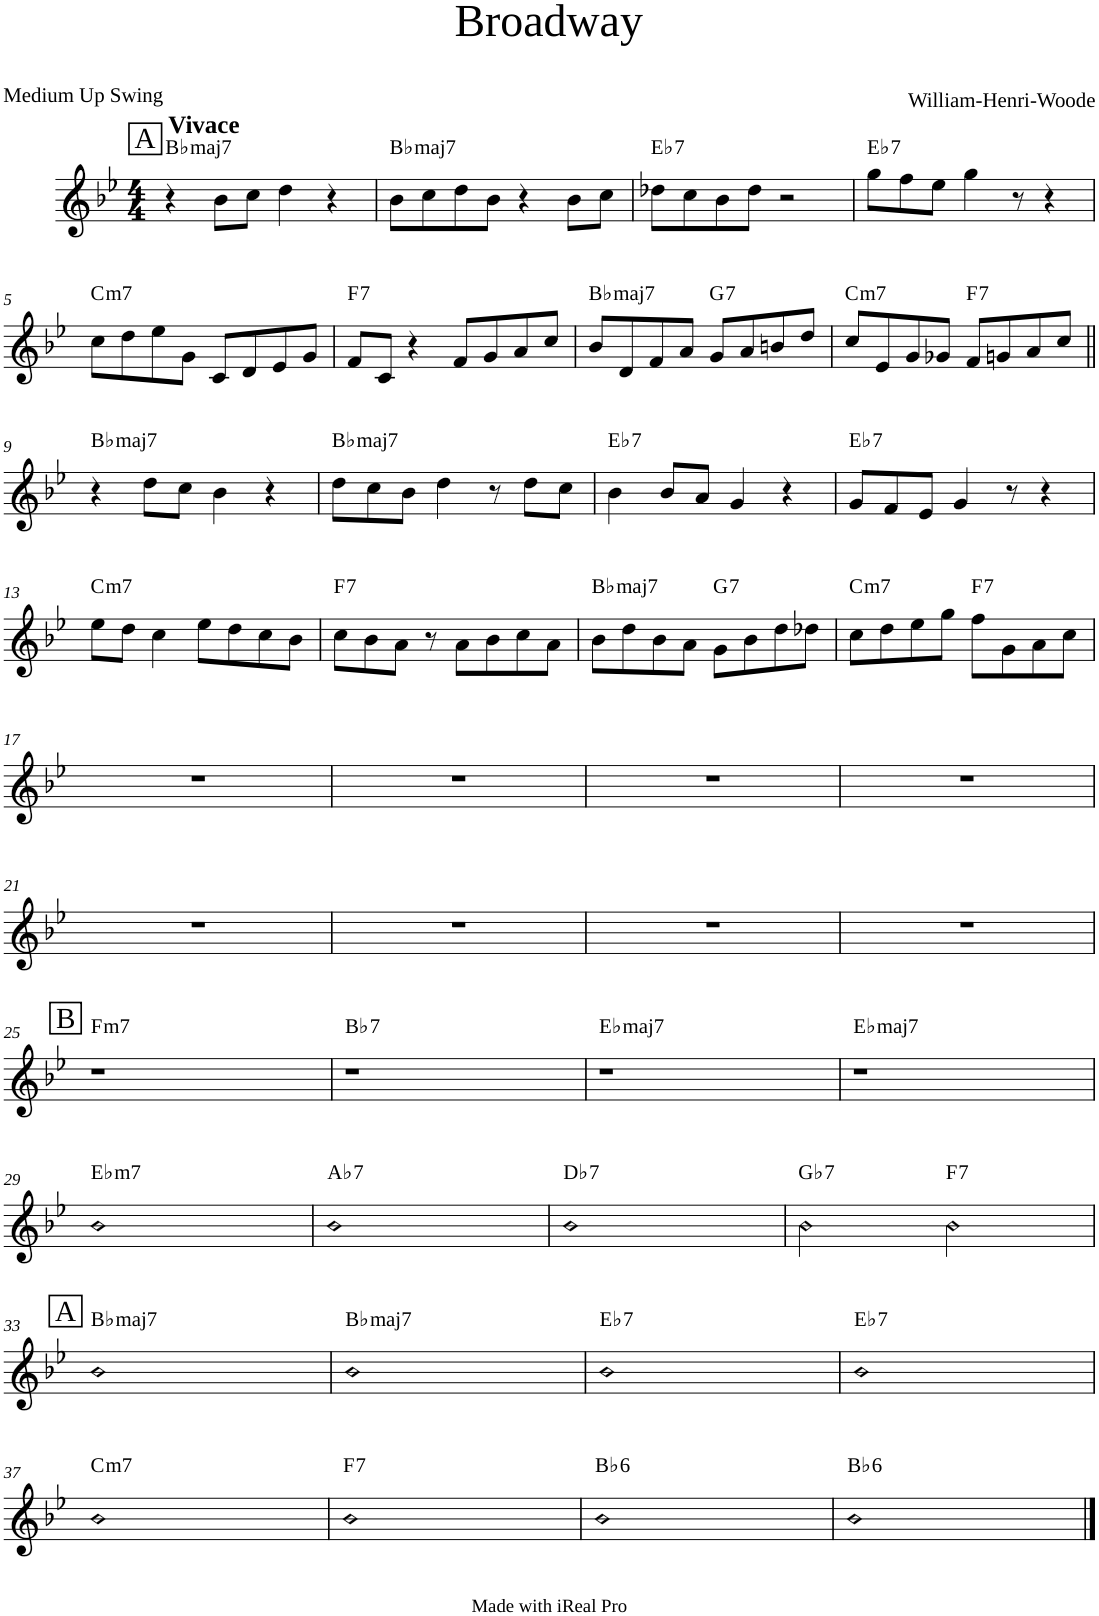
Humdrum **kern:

**kern	**harte
*part1	*part1
*staff1	*
*I"Lead sheet	*
*clefG2	*
*k[b-e-]	*
*B-:	*
*M4/4	*
!!LO:REH:place=s1:a:cj:fs=14:t=A
=1	=1
!LO:TX:a:B:t=Vivace	!LO:H:kt=maj7
4r	Bb:maj7
8b-\L	.
8cc\J	.
4dd\	.
4r	.
=2	=2
!	!LO:H:kt=maj7
8b-\L	Bb:maj7
8cc\	.
8dd\	.
8b-\J	.
4r	.
8b-\L	.
8cc\J	.
=3	=3
!	!LO:H:kt=7
8dd-X\L	Eb:7
8cc\	.
8b-\	.
8dd-\J	.
2r	.
=4	=4
!	!LO:H:kt=7
8gg\L	Eb:7
8ff\	.
8ee-\J	.
4gg\	.
8r	.
4r	.
!!LO:LB:g=z
=5	=5
!	!LO:H:kt=m7
8cc\L	C:min7
8dd\	.
8ee-\	.
8g\J	.
8c/L	.
8d/	.
8e-/	.
8g/J	.
=6	=6
!	!LO:H:kt=7
8f/L	F:7
8c/J	.
4r	.
8f/L	.
8g/	.
8a/	.
8cc/J	.
=7	=7
!	!LO:H:kt=maj7
8b-/L	Bb:maj7
8d/	.
8f/	.
8a/J	.
!	!LO:H:kt=7
8g/L	G:7
8a/	.
8bn/	.
8dd/J	.
=8	=8
!	!LO:H:kt=m7
8cc/L	C:min7
8e-/	.
8g/	.
8g-X/J	.
!	!LO:H:kt=7
8f/L	F:7
8gn/	.
8a/	.
8cc/J	.
!!LO:LB:g=z
=9||	=9||
!	!LO:H:kt=maj7
4r	Bb:maj7
8dd\L	.
8cc\J	.
4b-\	.
4r	.
=10	=10
!	!LO:H:kt=maj7
8dd\L	Bb:maj7
8cc\	.
8b-\J	.
4dd\	.
8r	.
8dd\L	.
8cc\J	.
=11	=11
!	!LO:H:kt=7
4b-\	Eb:7
8b-/L	.
8a/J	.
4g/	.
4r	.
=12	=12
!	!LO:H:kt=7
8g/L	Eb:7
8f/	.
8e-/J	.
4g/	.
8r	.
4r	.
!!LO:LB:g=z
=13	=13
!	!LO:H:kt=m7
8ee-\L	C:min7
8dd\J	.
4cc\	.
8ee-\L	.
8dd\	.
8cc\	.
8b-\J	.
=14	=14
!	!LO:H:kt=7
8cc\L	F:7
8b-\	.
8a\J	.
8r	.
8a\L	.
8b-\	.
8cc\	.
8a\J	.
=15	=15
!	!LO:H:kt=maj7
8b-\L	Bb:maj7
8dd\	.
8b-\	.
8a\J	.
!	!LO:H:kt=7
8g\L	G:7
8b-\	.
8dd\	.
8dd-X\J	.
=16	=16
!	!LO:H:kt=m7
8cc\L	C:min7
8dd\	.
8ee-\	.
8gg\J	.
!	!LO:H:kt=7
8ff\L	F:7
8g\	.
8a\	.
8cc\J	.
!!LO:LB:g=z
=17	=17
1r	.
=18	=18
1r	.
=19	=19
1r	.
=20	=20
1r	.
!!LO:LB:g=z
=21	=21
1r	.
=22	=22
1r	.
=23	=23
1r	.
=24	=24
1r	.
!!LO:LB:g=z
!!LO:REH:place=s1:a:cj:fs=14:t=B
=25	=25
!	!LO:H:kt=m7
1r	F:min7
=26	=26
!	!LO:H:kt=7
1r	Bb:7
=27	=27
!	!LO:H:kt=maj7
1r	Eb:maj7
=28	=28
!	!LO:H:kt=maj7
1r	Eb:maj7
!!LO:LB:g=z
=29	=29
!LO:N:head=diamond	!LO:H:kt=m7
1b-	Eb:min7
=30	=30
!LO:N:head=diamond	!LO:H:kt=7
1b-	Ab:7
=31	=31
!LO:N:head=diamond	!LO:H:kt=7
1b-	Db:7
=32	=32
!LO:N:head=diamond	!LO:H:kt=7
2b-\	Gb:7
!LO:N:head=diamond	!LO:H:kt=7
2b-\	F:7
!!LO:LB:g=z
!!LO:REH:place=s1:a:cj:fs=14:t=A
=33	=33
!LO:N:head=diamond	!LO:H:kt=maj7
1b-	Bb:maj7
=34	=34
!LO:N:head=diamond	!LO:H:kt=maj7
1b-	Bb:maj7
=35	=35
!LO:N:head=diamond	!LO:H:kt=7
1b-	Eb:7
=36	=36
!LO:N:head=diamond	!LO:H:kt=7
1b-	Eb:7
!!LO:LB:g=z
=37	=37
!LO:N:head=diamond	!LO:H:kt=m7
1b-	C:min7
=38	=38
!LO:N:head=diamond	!LO:H:kt=7
1b-	F:7
=39	=39
!LO:N:head=diamond	!LO:H:kt=6
1b-	Bb:maj6
=40	=40
!LO:N:head=diamond	!LO:H:kt=6
1b-	Bb:maj6
==	==
*-	*-
